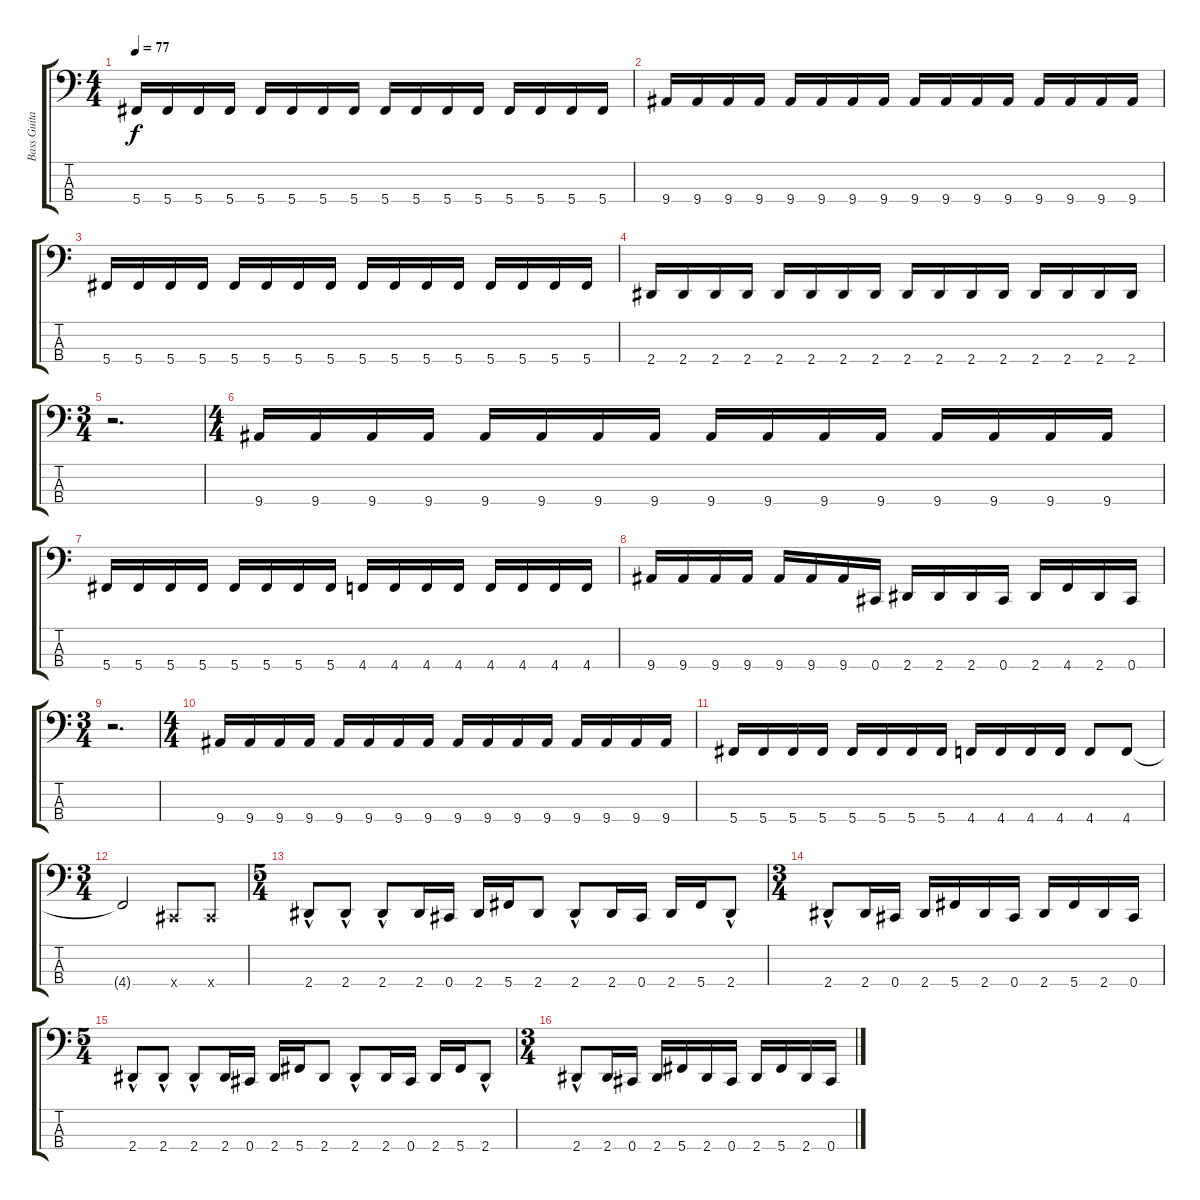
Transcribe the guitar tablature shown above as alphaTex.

\track ("Bass Guitar" "Bass Guita") {instrument electricbassfinger}
\staff {score tabs}
\tuning (Gb2 Db2 Ab1 Db1) {hide}
\ts (4 4)
\tempo 77
\clef f4
\ks c
5.4.16{dy f} 5.4.16 5.4.16 5.4.16 5.4.16 5.4.16 5.4.16 5.4.16 5.4.16 5.4.16 5.4.16 5.4.16 5.4.16 5.4.16 5.4.16 5.4.16 |
9.4.16 9.4.16 9.4.16 9.4.16 9.4.16 9.4.16 9.4.16 9.4.16 9.4.16 9.4.16 9.4.16 9.4.16 9.4.16 9.4.16 9.4.16 9.4.16 |
5.4.16 5.4.16 5.4.16 5.4.16 5.4.16 5.4.16 5.4.16 5.4.16 5.4.16 5.4.16 5.4.16 5.4.16 5.4.16 5.4.16 5.4.16 5.4.16 |
2.4.16 2.4.16 2.4.16 2.4.16 2.4.16 2.4.16 2.4.16 2.4.16 2.4.16 2.4.16 2.4.16 2.4.16 2.4.16 2.4.16 2.4.16 2.4.16 |
\ts (3 4)
r.2{d} |
\ts (4 4)
9.4.16 9.4.16 9.4.16 9.4.16 9.4.16 9.4.16 9.4.16 9.4.16 9.4.16 9.4.16 9.4.16 9.4.16 9.4.16 9.4.16 9.4.16 9.4.16 |
5.4.16 5.4.16 5.4.16 5.4.16 5.4.16 5.4.16 5.4.16 5.4.16 4.4.16 4.4.16 4.4.16 4.4.16 4.4.16 4.4.16 4.4.16 4.4.16 |
9.4.16 9.4.16 9.4.16 9.4.16 9.4.16 9.4.16 9.4.16 0.4.16 2.4.16 2.4.16 2.4.16 0.4.16 2.4.16 4.4.16 2.4.16 0.4.16 |
\ts (3 4)
r.2{d} |
\ts (4 4)
9.4.16 9.4.16 9.4.16 9.4.16 9.4.16 9.4.16 9.4.16 9.4.16 9.4.16 9.4.16 9.4.16 9.4.16 9.4.16 9.4.16 9.4.16 9.4.16 |
5.4.16 5.4.16 5.4.16 5.4.16 5.4.16 5.4.16 5.4.16 5.4.16 4.4.16 4.4.16 4.4.16 4.4.16 4.4.8 4.4.8 |
\ts (3 4)
4.4{t}.2 0.4{x}.8 0.4{x}.8 |
\ts (5 4)
2.4{hac}.8 2.4{hac}.8 2.4{hac}.8 2.4.16 0.4.16 2.4.16 5.4.16 2.4.8 2.4{hac}.8 2.4.16 0.4.16 2.4.16 5.4.16 2.4{hac}.8 |
\ts (3 4)
2.4{hac}.8 2.4.16 0.4.16 2.4.16 5.4.16 2.4.16 0.4.16 2.4.16 5.4.16 2.4.16 0.4.16 |
\ts (5 4)
2.4{hac}.8 2.4{hac}.8 2.4{hac}.8 2.4.16 0.4.16 2.4.16 5.4.16 2.4.8 2.4{hac}.8 2.4.16 0.4.16 2.4.16 5.4.16 2.4{hac}.8 |
\ts (3 4)
2.4{hac}.8 2.4.16 0.4.16 2.4.16 5.4.16 2.4.16 0.4.16 2.4.16 5.4.16 2.4.16 0.4.16
